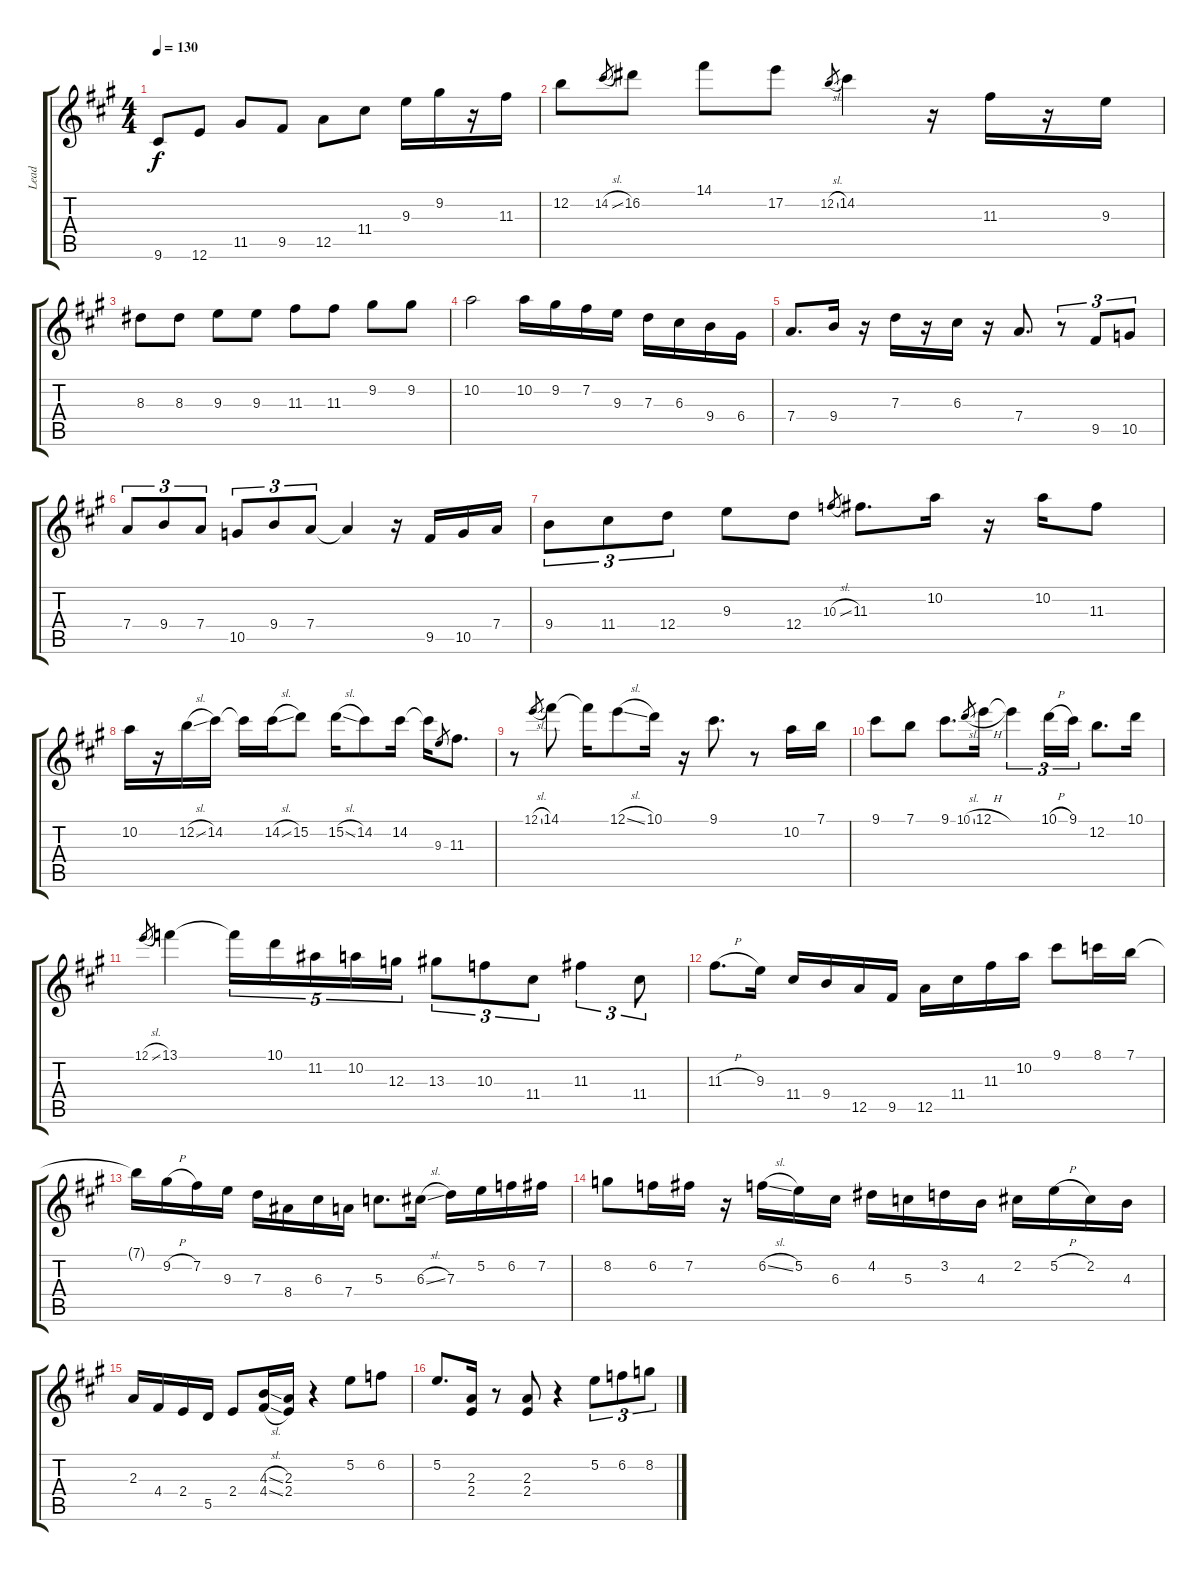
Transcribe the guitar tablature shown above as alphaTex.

\track ("Lead" "Lead") {instrument electricguitarjazz}
\staff {score tabs}
\tuning (E4 B3 G3 D3 A2 E2) {hide}
\ts (4 4)
\tempo 130
\clef g2
\ks a
9.6.8{dy f} 12.6.8 11.5.8 9.5.8 12.5.8 11.4.8 9.3.16 9.2.16 r.16 11.3.16 |
12.2.8 14.2{sl}.8{gr} 16.2.8 14.1.8 17.2.8 12.2{sl}.8{gr} 14.2.4 r.16 11.3.16 r.16 9.3.16 |
8.3.8 8.3.8 9.3.8 9.3.8 11.3.8 11.3.8 9.2.8 9.2.8 |
10.2.2 10.2.16 9.2.16 7.2.16 9.3.16 7.3.16 6.3.16 9.4.16 6.4.16 |
7.4.8{d} 9.4.16 r.16 7.3.16 r.16 6.3.16 r.16 7.4.8{d} r.8{tu (3 2)} 9.5.8{tu (3 2)} 10.5.8{tu (3 2)} |
7.4.8{tu (3 2)} 9.4.8{tu (3 2)} 7.4.8{tu (3 2)} 10.5.8{tu (3 2)} 9.4.8{tu (3 2)} 7.4.8{tu (3 2)} 7.4{t}.4 r.16 9.5.16 10.5.16 7.4.16 |
9.4.8{tu (3 2)} 11.4.8{tu (3 2)} 12.4.8{tu (3 2)} 9.3.8 12.4.8 10.3{sl}.8{gr} 11.3.8{d} 10.2.16 r.16 10.2.16 11.3.8 |
10.2.16 r.16 12.2{sl}.16 14.2.16 14.2{t}.16 14.2{sl}.16 15.2.8 15.2{sl}.16 14.2.8 14.2.16 14.2{t}.16 9.3.8{gr} 11.3.8{d} |
r.8 12.1{sl}.8{gr} 14.1.8 14.1{t}.16 12.1{sl}.8 10.1.16 r.16 9.1.8{d} r.8 10.2.16 7.1.16 |
9.1.8 7.1.8 9.1.8{d} 10.1{sl}.8{gr} 12.1{h}.16 12.1{t}.4{tu (3 2)} 10.1{h}.16{tu (3 2)} 9.1.16{tu (3 2)} 12.2.8{d} 10.1.16 |
12.1{sl}.8{gr} 13.1.4 13.1{t}.16{tu (5 4)} 10.1.16{tu (5 4)} 11.2.16{tu (5 4)} 10.2.16{tu (5 4)} 12.3.16{tu (5 4)} 13.3.8{tu (3 2)} 10.3.8{tu (3 2)} 11.4.8{tu (3 2)} 11.3.4{tu (3 2)} 11.4.8{tu (3 2)} |
11.3{h}.8{d} 9.3.16 11.4.16 9.4.16 12.5.16 9.5.16 12.5.16 11.4.16 11.3.16 10.2.16 9.1.8 8.1.16 7.1.16 |
7.1{t}.16 9.2{h}.16 7.2.16 9.3.16 7.3.16 8.4.16 6.3.16 7.4.16 5.3.8{d} 6.3{sl}.16 7.3.16 5.2.16 6.2.16 7.2.16 |
8.2.8 6.2.16 7.2.16 r.16 6.2{sl}.16 5.2.16 6.3.16 4.2.16 5.3.16 3.2.16 4.3.16 2.2.16 5.2{h}.16 2.2.16 4.3.16 |
2.3.16 4.4.16 2.4.16 5.5.16 2.4.8 (4.3{sl} 4.4{sl}).16 (2.3 2.4).16 r.4 5.2.8 6.2.8 |
5.2.8{d} (2.3 2.4).16 r.8 (2.3 2.4).8 r.4 5.2.8{tu (3 2)} 6.2.8{tu (3 2)} 8.2.8{tu (3 2)}
